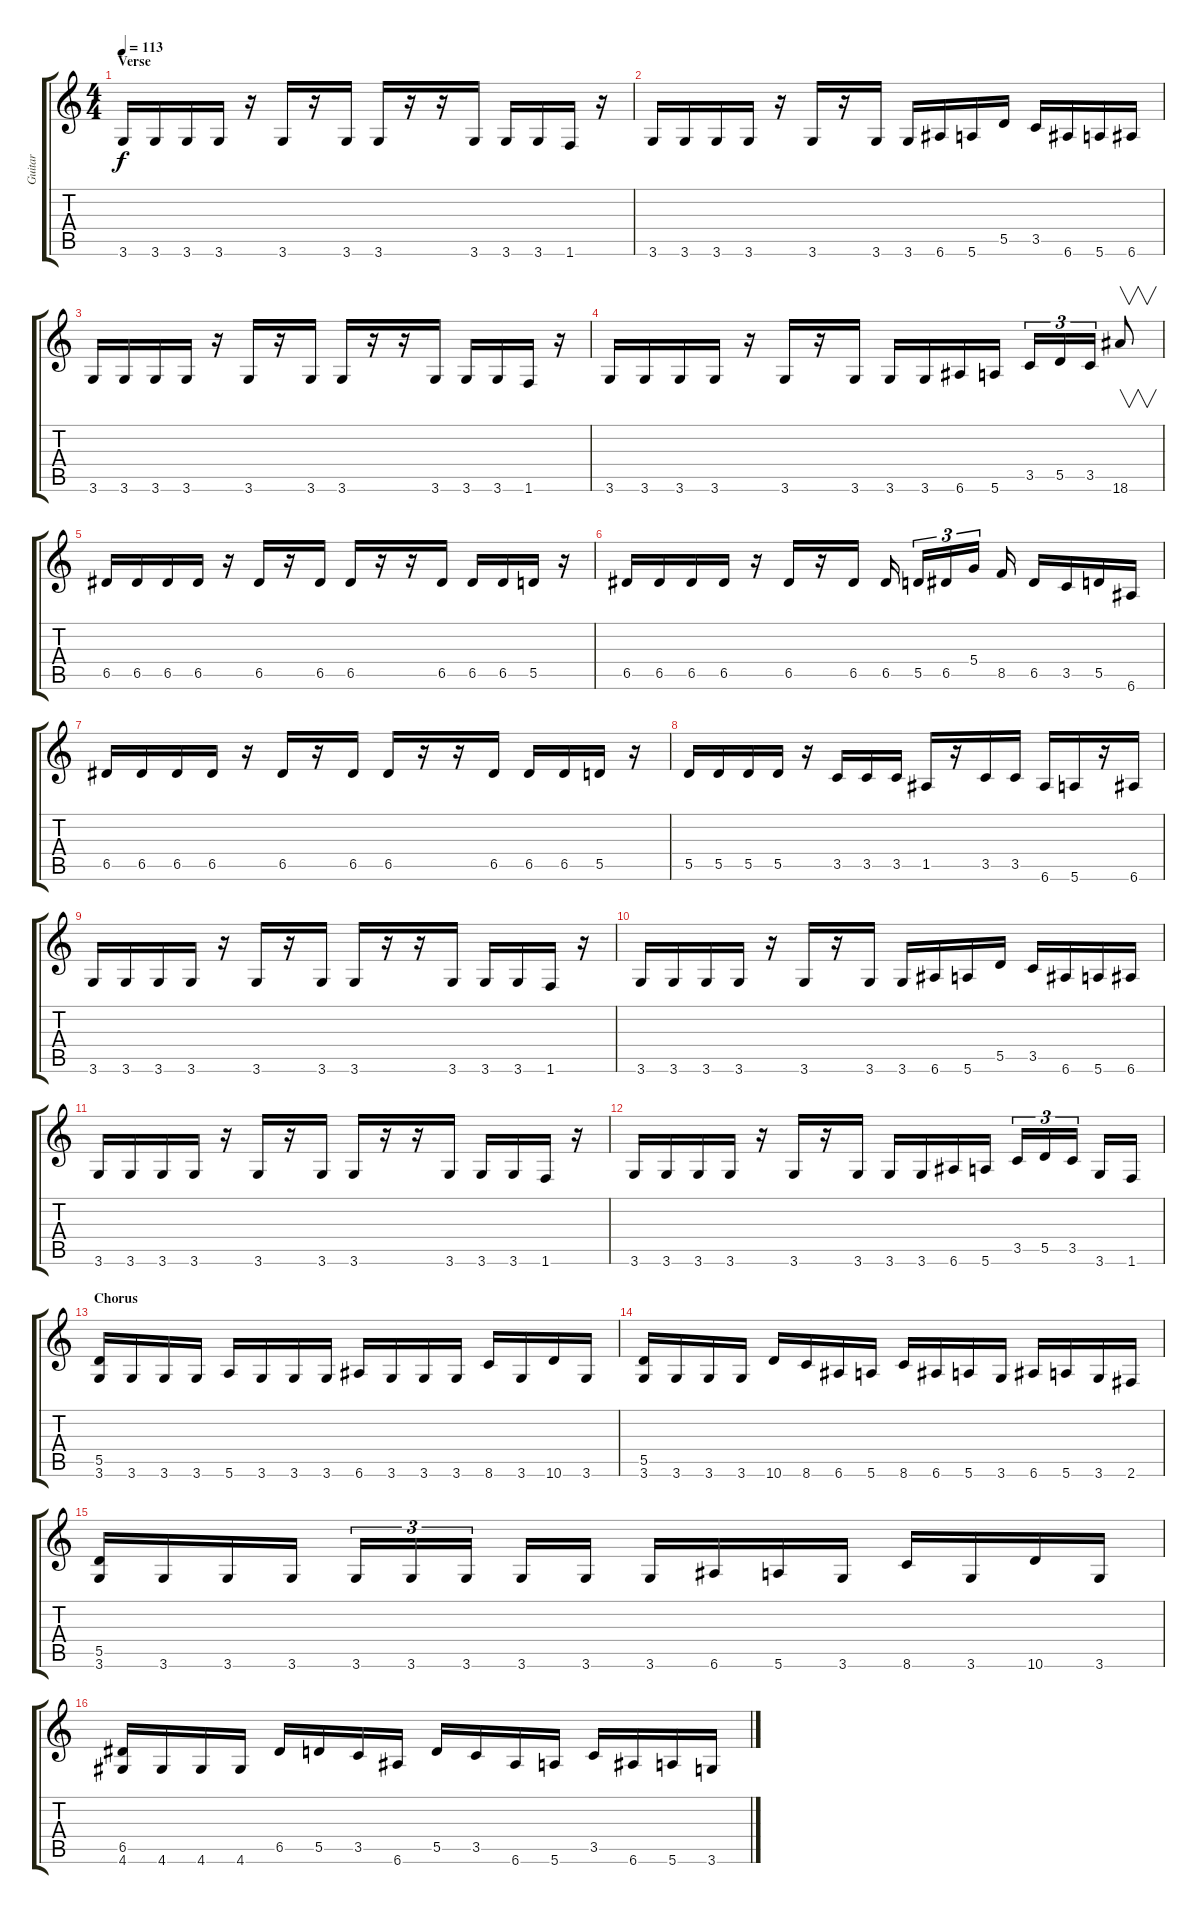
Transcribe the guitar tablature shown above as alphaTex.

\track ("Guitar" "Guitar") {instrument distortionguitar}
\staff {score tabs}
\tuning (E4 B3 G3 D3 A2 E2) {hide}
\ts (4 4)
\section ("" "Verse")
\tempo 113
\clef g2
\ks c
3.6.16{dy f} 3.6.16 3.6.16 3.6.16 r.16 3.6.16 r.16 3.6.16 3.6.16 r.16 r.16 3.6.16 3.6.16 3.6.16 1.6.16 r.16 |
3.6.16 3.6.16 3.6.16 3.6.16 r.16 3.6.16 r.16 3.6.16 3.6.16 6.6.16 5.6.16 5.5.16 3.5.16 6.6.16 5.6.16 6.6.16 |
3.6.16 3.6.16 3.6.16 3.6.16 r.16 3.6.16 r.16 3.6.16 3.6.16 r.16 r.16 3.6.16 3.6.16 3.6.16 1.6.16 r.16 |
3.6.16 3.6.16 3.6.16 3.6.16 r.16 3.6.16 r.16 3.6.16 3.6.16 3.6.16 6.6.16 5.6.16 3.5.16{tu (3 2)} 5.5.16{tu (3 2)} 3.5.16{tu (3 2)} 18.6.8{v} |
6.5.16 6.5.16 6.5.16 6.5.16 r.16 6.5.16 r.16 6.5.16 6.5.16 r.16 r.16 6.5.16 6.5.16 6.5.16 5.5.16 r.16 |
6.5.16 6.5.16 6.5.16 6.5.16 r.16 6.5.16 r.16 6.5.16 6.5.16 5.5.16{tu (3 2)} 6.5.16{tu (3 2)} 5.4.16{tu (3 2)} 8.5.16 6.5.16 3.5.16 5.5.16 6.6.16 |
6.5.16 6.5.16 6.5.16 6.5.16 r.16 6.5.16 r.16 6.5.16 6.5.16 r.16 r.16 6.5.16 6.5.16 6.5.16 5.5.16 r.16 |
5.5.16 5.5.16 5.5.16 5.5.16 r.16 3.5.16 3.5.16 3.5.16 1.5.16 r.16 3.5.16 3.5.16 6.6.16 5.6.16 r.16 6.6.16 |
3.6.16 3.6.16 3.6.16 3.6.16 r.16 3.6.16 r.16 3.6.16 3.6.16 r.16 r.16 3.6.16 3.6.16 3.6.16 1.6.16 r.16 |
3.6.16 3.6.16 3.6.16 3.6.16 r.16 3.6.16 r.16 3.6.16 3.6.16 6.6.16 5.6.16 5.5.16 3.5.16 6.6.16 5.6.16 6.6.16 |
3.6.16 3.6.16 3.6.16 3.6.16 r.16 3.6.16 r.16 3.6.16 3.6.16 r.16 r.16 3.6.16 3.6.16 3.6.16 1.6.16 r.16 |
3.6.16 3.6.16 3.6.16 3.6.16 r.16 3.6.16 r.16 3.6.16 3.6.16 3.6.16 6.6.16 5.6.16 3.5.16{tu (3 2)} 5.5.16{tu (3 2)} 3.5.16{tu (3 2)} 3.6.16 1.6.16 |
\section ("" "Chorus")
(5.5 3.6).16{volume 13 balance 9 instrument distortionguitar} 3.6.16 3.6.16 3.6.16 5.6.16 3.6.16 3.6.16 3.6.16 6.6.16 3.6.16 3.6.16 3.6.16 8.6.16 3.6.16 10.6.16 3.6.16 |
(5.5 3.6).16 3.6.16 3.6.16 3.6.16 10.6.16 8.6.16 6.6.16 5.6.16 8.6.16 6.6.16 5.6.16 3.6.16 6.6.16 5.6.16 3.6.16 2.6.16 |
(5.5 3.6).16 3.6.16 3.6.16 3.6.16 3.6.16{tu (3 2)} 3.6.16{tu (3 2)} 3.6.16{tu (3 2)} 3.6.16 3.6.16 3.6.16 6.6.16 5.6.16 3.6.16 8.6.16 3.6.16 10.6.16 3.6.16 |
(6.5 4.6).16 4.6.16 4.6.16 4.6.16 6.5.16 5.5.16 3.5.16 6.6.16 5.5.16 3.5.16 6.6.16 5.6.16 3.5.16 6.6.16 5.6.16 3.6.16
